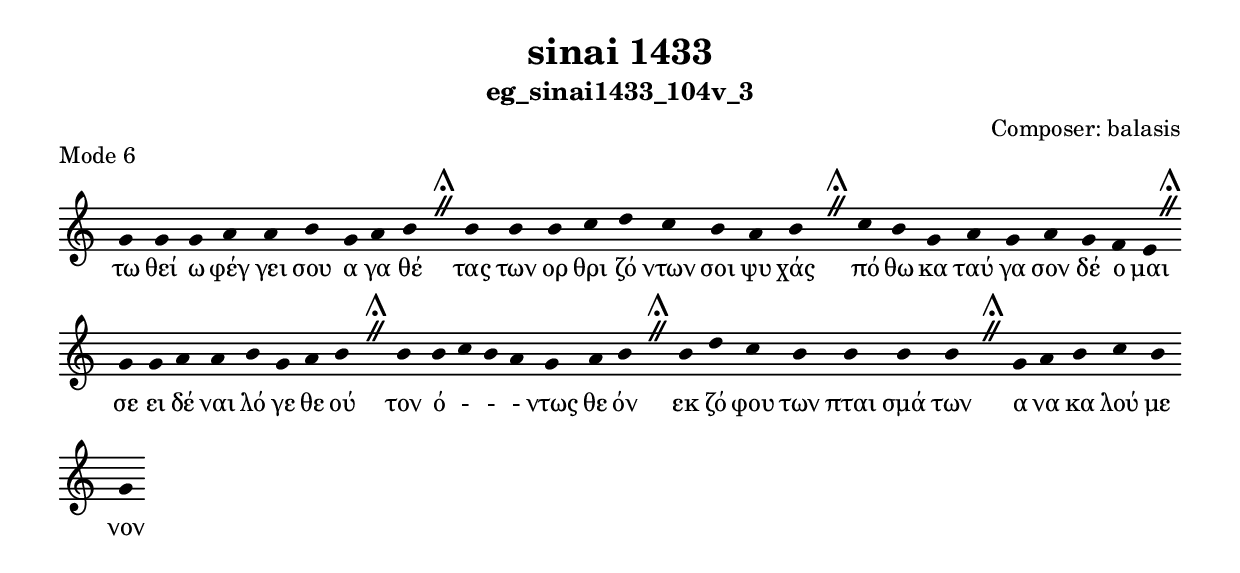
\include "gregorian.ly"

	\header {
 	  title = "sinai 1433"
	  subtitle = "eg_sinai1433_104v_3"
	  composer = "Composer: balasis"
	  piece = "Mode 6"
	}

	chant = {
	  g'4 g'4 g'4 a'4 a'4 b'4 g'4 a'4 b'4 \divisioMaior
 b'4 b'4 b'4 c''4 d''4 c''4 b'4 a'4 b'4 \divisioMaior
 c''4 b'4 g'4 a'4 g'4 a'4 g'4 f'4 e'4 \divisioMaior
 g'4 g'4 a'4 a'4 b'4 g'4 a'4 b'4 \divisioMaior
 b'4 b'4 c''4 b'4 a'4 g'4 a'4 b'4 \divisioMaior
 b'4 d''4 c''4 b'4 b'4 b'4 b'4 \divisioMaior
 g'4 a'4 b'4 c''4 b'4 g'4\finalis
	}

	verba = \lyricmode {τω θεί ω φέγ γει σου α γα θέ 
τας των ορ θρι ζό ντων σοι ψυ χάς 
πό θω κα ταύ γα σον δέ ο μαι 
σε ει δέ ναι λό γε θε ού 
τον ό -  -  - ντως θε όν 
εκ ζό φου των πται σμά των 
α να κα λού με νον 
	}


	\score {
	  \new Staff <<
	  \new Voice = "melody" \chant
	  \new Lyrics = "one" \lyricsto melody \verba
	  >>
	  \layout {
	    \context {
	      \Staff
	      \remove "Time_signature_engraver"
	      \remove "Bar_engraver"
	    }
	    \context {
	      \Voice
	      \remove "Stem_engraver"
	    }
	  }
	}